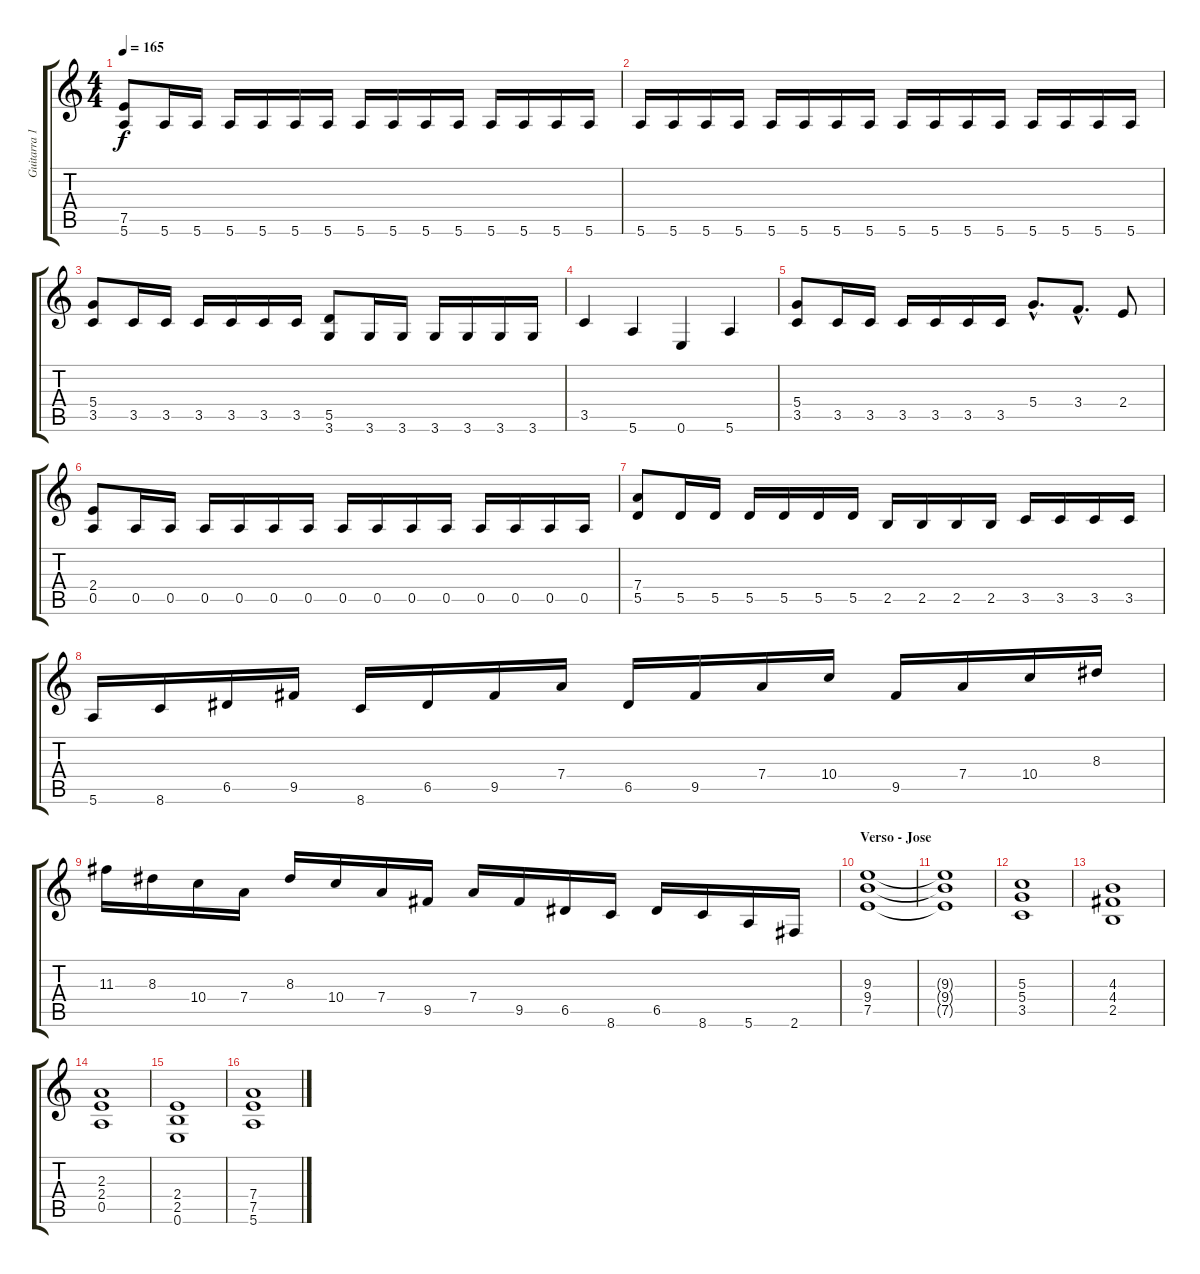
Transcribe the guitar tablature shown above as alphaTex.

\track ("Guitarra 1" "Guitarra 1") {instrument acousticguitarsteel}
\staff {score tabs}
\tuning (E4 B3 G3 D3 A2 E2) {hide}
\ts (4 4)
\tempo 165
\clef g2
\ks c
(7.5 5.6).8{dy f} 5.6.16 5.6.16 5.6.16 5.6.16 5.6.16 5.6.16 5.6.16 5.6.16 5.6.16 5.6.16 5.6.16 5.6.16 5.6.16 5.6.16 |
5.6.16 5.6.16 5.6.16 5.6.16 5.6.16 5.6.16 5.6.16 5.6.16 5.6.16 5.6.16 5.6.16 5.6.16 5.6.16 5.6.16 5.6.16 5.6.16 |
(5.4 3.5).8 3.5.16 3.5.16 3.5.16 3.5.16 3.5.16 3.5.16 (5.5 3.6).8 3.6.16 3.6.16 3.6.16 3.6.16 3.6.16 3.6.16 |
3.5.4 5.6.4 0.6.4 5.6.4 |
(5.4 3.5).8 3.5.16 3.5.16 3.5.16 3.5.16 3.5.16 3.5.16 5.4{hac}.8{d} 3.4{hac}.8{d} 2.4.8 |
(2.4 0.5).8 0.5.16 0.5.16 0.5.16 0.5.16 0.5.16 0.5.16 0.5.16 0.5.16 0.5.16 0.5.16 0.5.16 0.5.16 0.5.16 0.5.16 |
(7.4 5.5).8 5.5.16 5.5.16 5.5.16 5.5.16 5.5.16 5.5.16 2.5.16 2.5.16 2.5.16 2.5.16 3.5.16 3.5.16 3.5.16 3.5.16 |
5.6.16 8.6.16 6.5.16 9.5.16 8.6.16 6.5.16 9.5.16 7.4.16 6.5.16 9.5.16 7.4.16 10.4.16 9.5.16 7.4.16 10.4.16 8.3.16 |
11.3.16 8.3.16 10.4.16 7.4.16 8.3.16 10.4.16 7.4.16 9.5.16 7.4.16 9.5.16 6.5.16 8.6.16 6.5.16 8.6.16 5.6.16 2.6.16 |
\section ("" "Verso - Jose")
(9.3 9.4 7.5).1 |
(9.3{t} 9.4{t} 7.5{t}).1 |
(5.3 5.4 3.5).1 |
(4.3 4.4 2.5).1 |
(2.3 2.4 0.5).1 |
(2.4 2.5 0.6).1 |
(7.4 7.5 5.6).1
